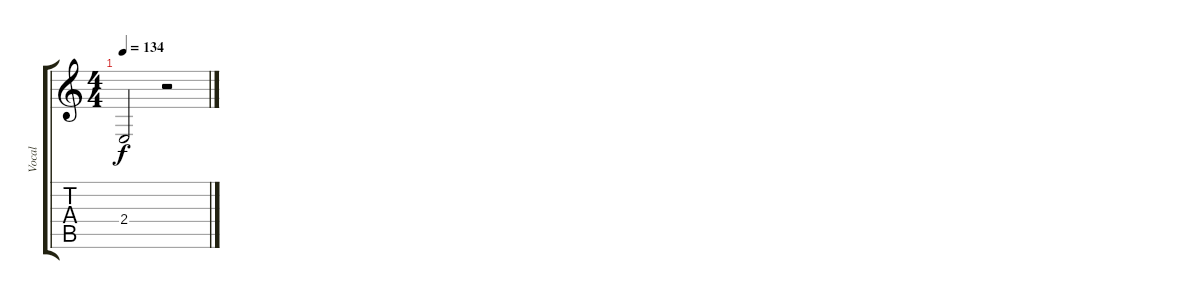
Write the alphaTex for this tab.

\track ("Vocal" "Vocal") {instrument cello}
\staff {score tabs}
\tuning (E4 B3 G3 D3 A2 E2) {hide}
\ts (4 4)
\tempo 134
\clef g2
\ks c
2.4{t}.2{dy f} r.2
